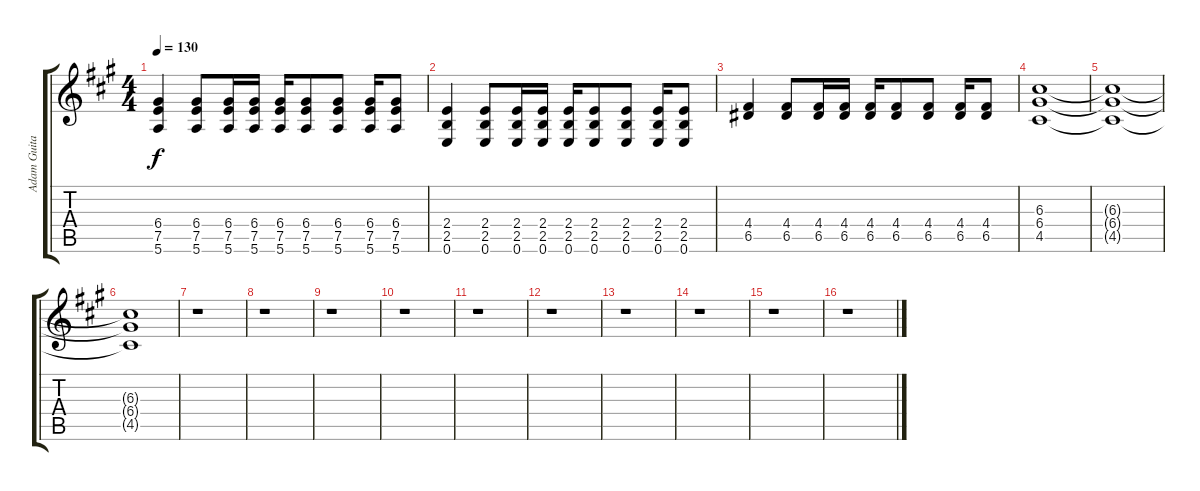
\track ("Adam Guitar" "Adam Guita") {instrument distortionguitar}
\staff {score tabs}
\tuning (E4 B3 G3 D3 A2 E2) {hide}
\ts (4 4)
\tempo 130
\clef g2
\ks a
(6.4 7.5 5.6).4{dy f} (6.4 7.5 5.6).8 (6.4 7.5 5.6).16 (6.4 7.5 5.6).16 (6.4 7.5 5.6).16 (6.4 7.5 5.6).8 (6.4 7.5 5.6).8 (6.4 7.5 5.6).16 (6.4 7.5 5.6).8 |
(2.4 2.5 0.6).4 (2.4 2.5 0.6).8 (2.4 2.5 0.6).16 (2.4 2.5 0.6).16 (2.4 2.5 0.6).16 (2.4 2.5 0.6).8 (2.4 2.5 0.6).8 (2.4 2.5 0.6).16 (2.4 2.5 0.6).8 |
(4.4 6.5).4 (4.4 6.5).8 (4.4 6.5).16 (4.4 6.5).16 (4.4 6.5).16 (4.4 6.5).8 (4.4 6.5).8 (4.4 6.5).16 (4.4 6.5).8 |
(6.3 6.4 4.5).1 |
(6.3{t} 6.4{t} 4.5{t}).1{volume 0} |
(6.3{t} 6.4{t} 4.5{t}).1 |
r.1 |
r.1 |
r.1 |
r.1 |
r.1 |
r.1 |
r.1 |
r.1 |
r.1 |
r.1
